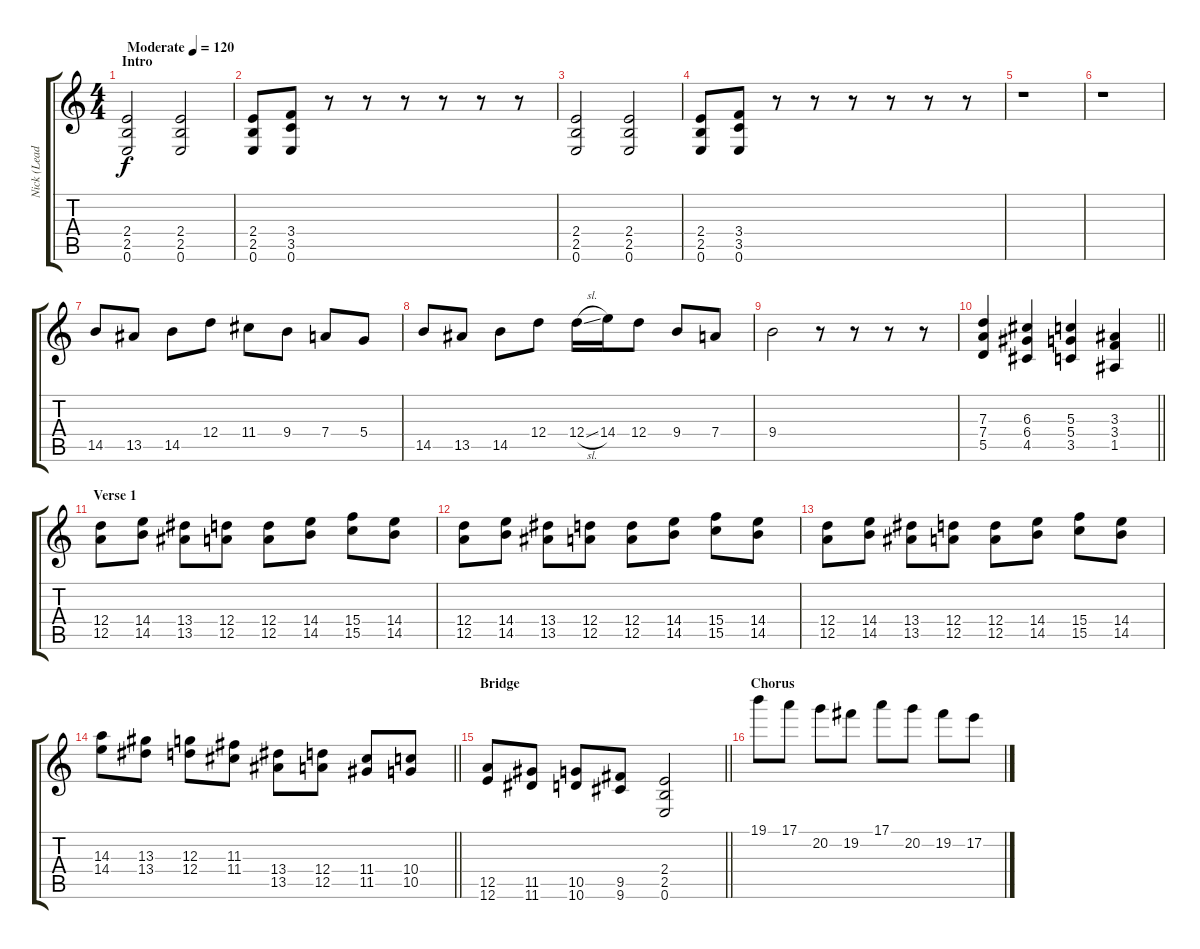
\track ("Nick (Lead)" "Nick (Lead") {instrument overdrivenguitar}
\staff {score tabs}
\tuning (E4 B3 G3 D3 A2 E2) {hide}
\ts (4 4)
\section ("" "Intro")
\tempo (120 "Moderate")
\clef g2
\ks c
(2.4 2.5 0.6).2{dy f instrument overdrivenguitar} (2.4 2.5 0.6).2 |
(2.4 2.5 0.6).8 (3.4 3.5 0.6).8 r.8 r.8 r.8 r.8 r.8 r.8 |
(2.4 2.5 0.6).2 (2.4 2.5 0.6).2 |
(2.4 2.5 0.6).8 (3.4 3.5 0.6).8 r.8 r.8 r.8 r.8 r.8 r.8 |
r.1 |
r.1 |
14.5.8 13.5.8 14.5.8 12.4.8 11.4.8 9.4.8 7.4.8 5.4.8 |
14.5.8 13.5.8 14.5.8 12.4.8 12.4{sl}.16 14.4.16 12.4.8 9.4.8 7.4.8 |
9.4.2 r.8 r.8 r.8 r.8 |
\barLineRight lightlight
(7.3 7.4 5.5).4 (6.3 6.4 4.5).4 (5.3 5.4 3.5).4 (3.3 3.4 1.5).4 |
\section ("" "Verse 1")
(12.4 12.5).8 (14.4 14.5).8 (13.4 13.5).8 (12.4 12.5).8 (12.4 12.5).8 (14.4 14.5).8 (15.4 15.5).8 (14.4 14.5).8 |
(12.4 12.5).8 (14.4 14.5).8 (13.4 13.5).8 (12.4 12.5).8 (12.4 12.5).8 (14.4 14.5).8 (15.4 15.5).8 (14.4 14.5).8 |
(12.4 12.5).8 (14.4 14.5).8 (13.4 13.5).8 (12.4 12.5).8 (12.4 12.5).8 (14.4 14.5).8 (15.4 15.5).8 (14.4 14.5).8 |
\barLineRight lightlight
(14.3 14.4).8 (13.3 13.4).8 (12.3 12.4).8 (11.3 11.4).8 (13.4 13.5).8 (12.4 12.5).8 (11.4 11.5).8 (10.4 10.5).8 |
\section ("" "Bridge")
\barLineRight lightlight
(12.5 12.6).8 (11.5 11.6).8 (10.5 10.6).8 (9.5 9.6).8 (2.4 2.5 0.6).2 |
\section ("" "Chorus")
19.1.8 17.1.8 20.2.8 19.2.8 17.1.8 20.2.8 19.2.8 17.2.8
